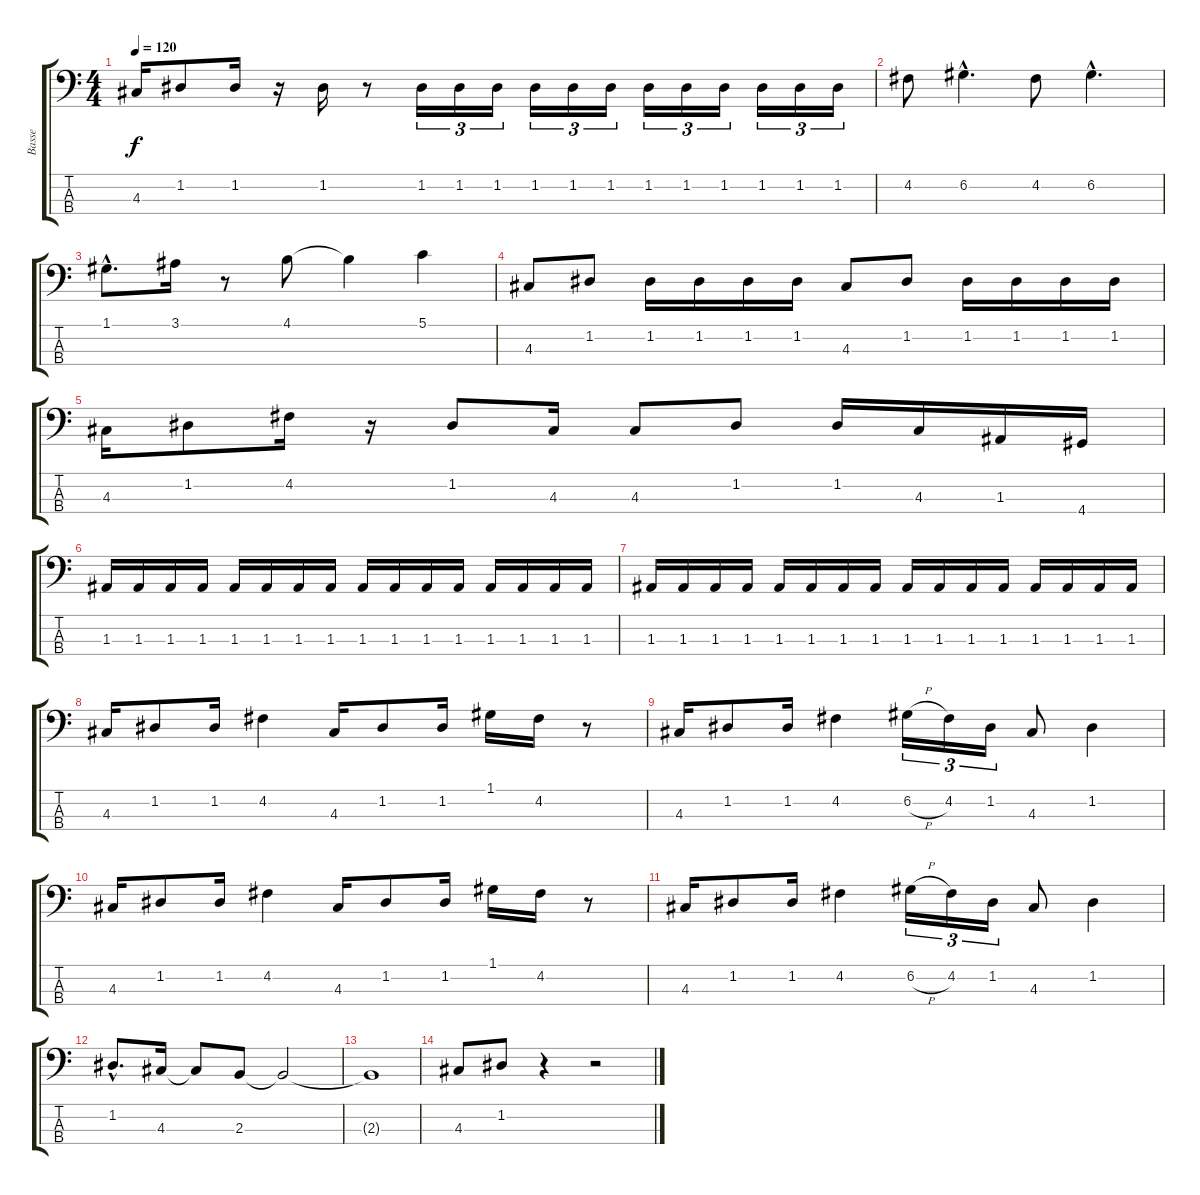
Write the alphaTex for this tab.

\track ("Basse" "Basse") {instrument electricbasspick}
\staff {score tabs}
\tuning (G2 D2 A1 E1) {hide}
\ts (4 4)
\tempo 120
\clef f4
\ks c
4.3.16{dy f} 1.2.8 1.2.16 r.16 1.2.16 r.8 1.2.16{tu (3 2)} 1.2.16{tu (3 2)} 1.2.16{tu (3 2)} 1.2.16{tu (3 2)} 1.2.16{tu (3 2)} 1.2.16{tu (3 2)} 1.2.16{tu (3 2)} 1.2.16{tu (3 2)} 1.2.16{tu (3 2)} 1.2.16{tu (3 2)} 1.2.16{tu (3 2)} 1.2.16{tu (3 2)} |
4.2.8 6.2{hac}.4{d} 4.2.8 6.2{hac}.4{d} |
1.1{hac}.8{d} 3.1.16 r.8 4.1.8 4.1{t}.4 5.1.4 |
4.3.8 1.2.8 1.2.16 1.2.16 1.2.16 1.2.16 4.3.8 1.2.8 1.2.16 1.2.16 1.2.16 1.2.16 |
4.3.16 1.2.8 4.2.16 r.16 1.2.8 4.3.16 4.3.8 1.2.8 1.2.16 4.3.16 1.3.16 4.4.16 |
1.3.16 1.3.16 1.3.16 1.3.16 1.3.16 1.3.16 1.3.16 1.3.16 1.3.16 1.3.16 1.3.16 1.3.16 1.3.16 1.3.16 1.3.16 1.3.16 |
1.3.16 1.3.16 1.3.16 1.3.16 1.3.16 1.3.16 1.3.16 1.3.16 1.3.16 1.3.16 1.3.16 1.3.16 1.3.16 1.3.16 1.3.16 1.3.16 |
4.3.16 1.2.8 1.2.16 4.2.4 4.3.16 1.2.8 1.2.16 1.1.16 4.2.16 r.8 |
4.3.16 1.2.8 1.2.16 4.2.4 6.2{h}.16{tu (3 2)} 4.2.16{tu (3 2)} 1.2.16{tu (3 2)} 4.3.8 1.2.4 |
4.3.16 1.2.8 1.2.16 4.2.4 4.3.16 1.2.8 1.2.16 1.1.16 4.2.16 r.8 |
4.3.16 1.2.8 1.2.16 4.2.4 6.2{h}.16{tu (3 2)} 4.2.16{tu (3 2)} 1.2.16{tu (3 2)} 4.3.8 1.2.4 |
1.2{hac}.8{d} 4.3.16 4.3{t}.8 2.3.8 2.3{t}.2 |
2.3{t}.1 |
4.3.8 1.2.8 r.4 r.2
